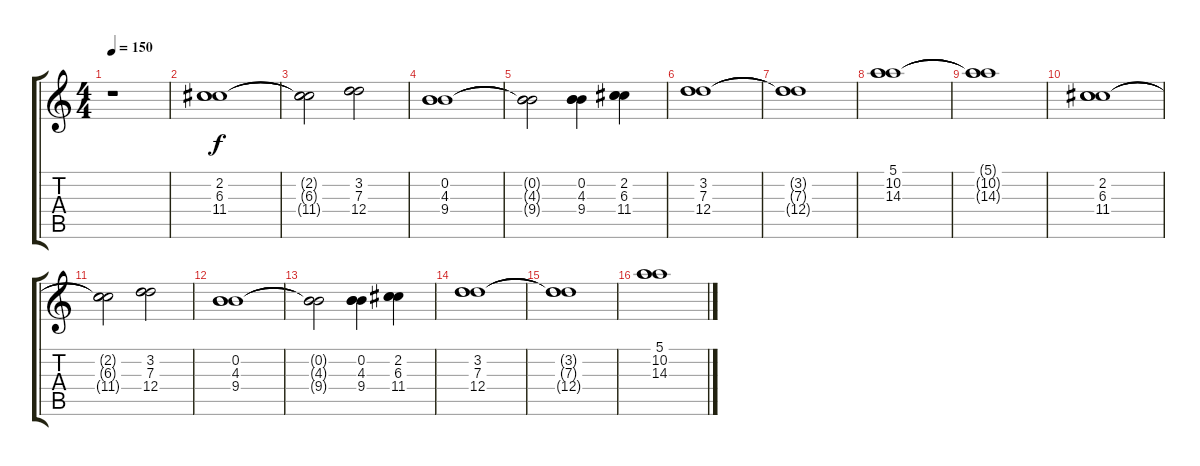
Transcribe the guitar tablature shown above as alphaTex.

\track "" {instrument overdrivenguitar}
\staff {score tabs}
\tuning (E4 B3 G3 D3 A2 E2) {hide}
\ts (4 4)
\tempo 150
\clef g2
\ks c
r.1{dy f} |
(2.2 6.3 11.4).1 |
(2.2{t} 6.3{t} 11.4{t}).2 (3.2 7.3 12.4).2 |
(0.2 4.3 9.4).1 |
(0.2{t} 4.3{t} 9.4{t}).2 (0.2 4.3 9.4).4 (2.2 6.3 11.4).4 |
(3.2 7.3 12.4).1 |
(3.2{t} 7.3{t} 12.4{t}).1 |
(5.1 10.2 14.3).1 |
(5.1{t} 10.2{t} 14.3{t}).1 |
(2.2 6.3 11.4).1 |
(2.2{t} 6.3{t} 11.4{t}).2 (3.2 7.3 12.4).2 |
(0.2 4.3 9.4).1 |
(0.2{t} 4.3{t} 9.4{t}).2 (0.2 4.3 9.4).4 (2.2 6.3 11.4).4 |
(3.2 7.3 12.4).1 |
(3.2{t} 7.3{t} 12.4{t}).1 |
(5.1 10.2 14.3).1
